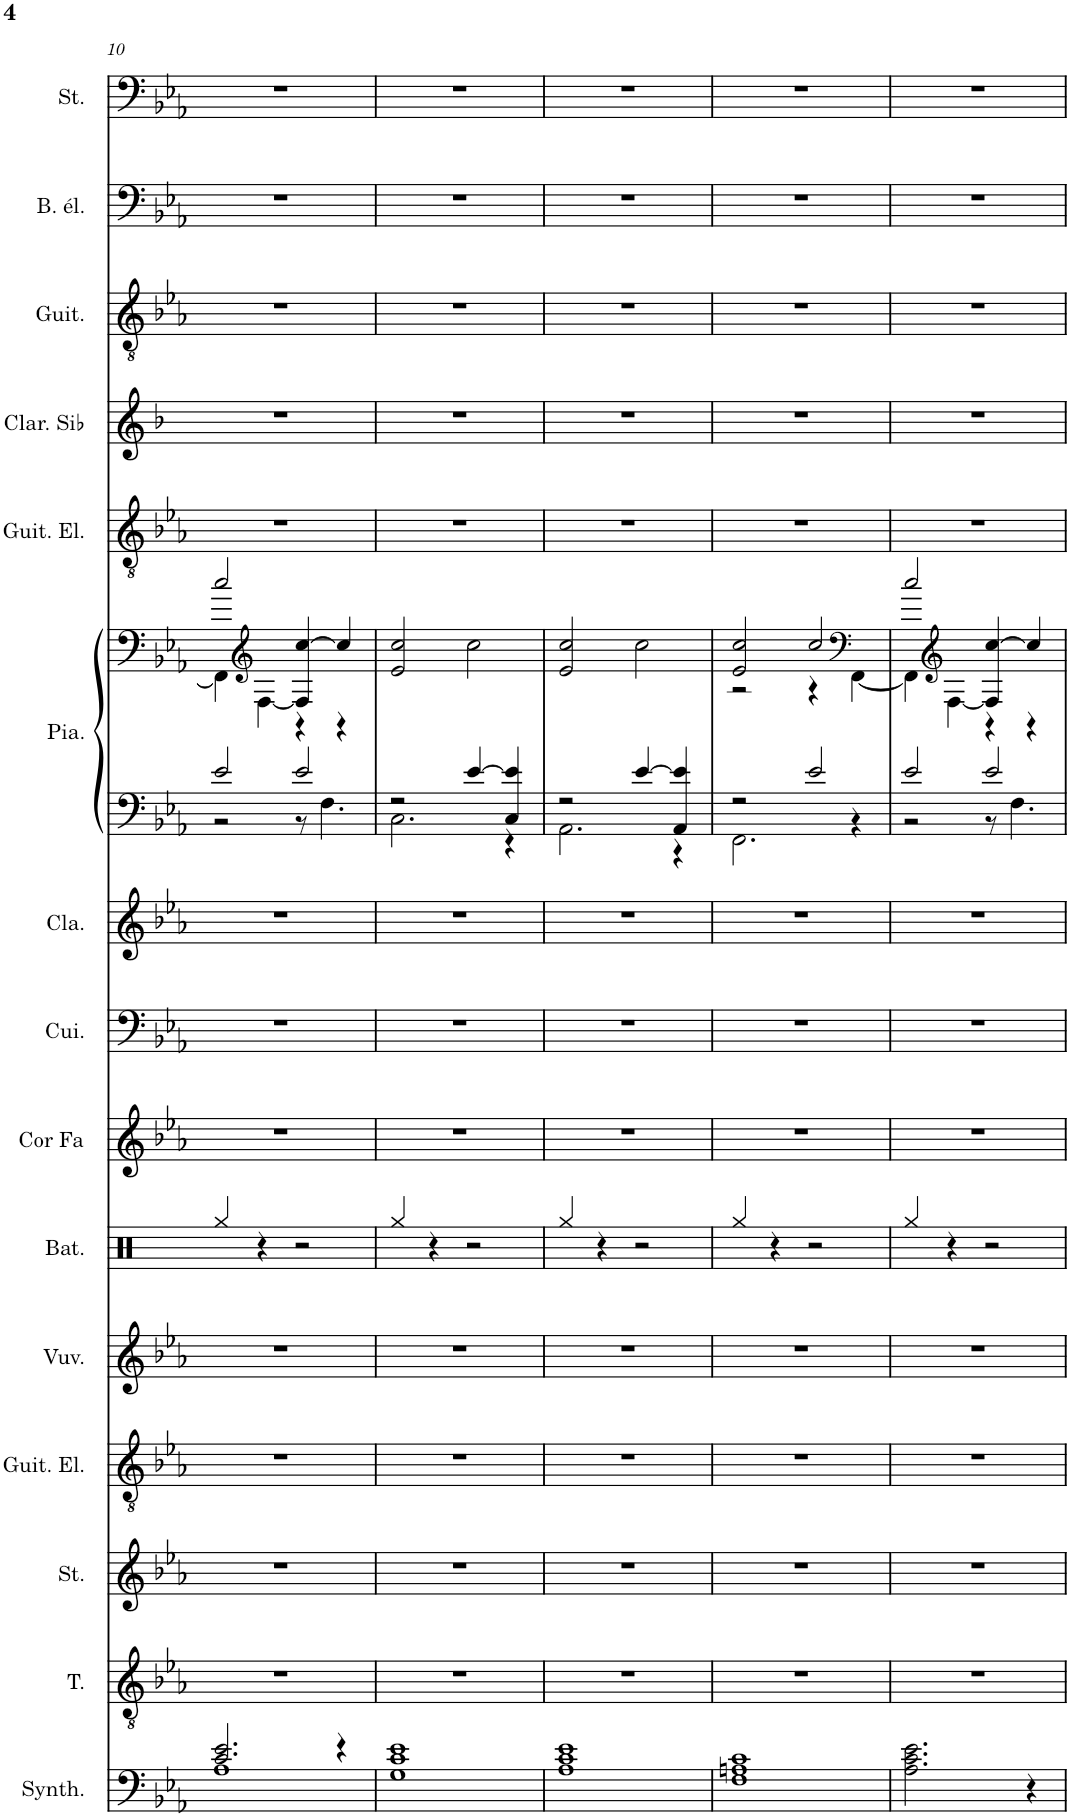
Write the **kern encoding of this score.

**kern	**kern	**kern	**kern	**kern	**kern	**kern	**kern	**kern	**kern	**kern	**kern	**kern	**kern	**kern	**kern
*part15	*part14	*part13	*part12	*part11	*part10	*part9	*part8	*part7	*part6	*part6	*part5	*part4	*part3	*part2	*part1
*staff16	*staff15	*staff14	*staff13	*staff12	*staff11	*staff10	*staff9	*staff8	*staff7	*staff6	*staff5	*staff4	*staff3	*staff2	*staff1
*I"Synthétiseur d'instruments à cordes	*I"Ténor	*I"Cordes	*I"Guitare électrique	*I"Vuvuzela	*I"Batterie	*I"Cor en Fa	*I"Cuivres	*I"Clavecin	*I"Piano	*	*I"Guitare électrique	*I"Clarinette en Sib	*I"Guitare acoustique	*I"Basse électrique à 5 cordes	*I"Cordes, Adele - Skyfall
*I'Synth.	*I'T.	*	*I'Guit. El.	*I'Vuv.	*I'Bat.	*I'Cor Fa	*I'Cui.	*I'Cla.	*I'Pia.	*	*I'Guit. El.	*I'Clar. Sib	*I'Guit.	*I'B. él.	*
!!LO:PB:g=z
*clefF4	*clefGv2	*clefG2	*clefGv2	*clefG2	*clefX	*clefG2	*clefF4	*clefG2	*clefF4	*clefF4	*clefGv2	*clefG2	*clefGv2	*clefF4	*clefF4
*	*	*	*	*Trd1c2	*	*Trd4c7	*	*	*	*	*	*Trd1c2	*	*Trd7c12	*
*k[b-e-a-]	*k[b-e-a-]	*k[b-e-a-]	*k[b-e-a-]	*k[b-e-a-]	*k[]	*k[b-e-a-]	*k[b-e-a-]	*k[b-e-a-]	*k[b-e-a-]	*k[b-e-a-]	*k[b-e-a-]	*k[b-]	*k[b-e-a-]	*k[b-e-a-]	*k[b-e-a-]
*M4/4	*M4/4	*M4/4	*M4/4	*M4/4	*M4/4	*M4/4	*M4/4	*M4/4	*M4/4	*M4/4	*M4/4	*M4/4	*M4/4	*M4/4	*M4/4
=10	=10	=10	=10	=10	=10	=10	=10	=10	=10	=10	=10	=10	=10	=10	=10
*^	*	*	*	*	*	*	*	*	*^	*^	*	*	*	*	*
2.c/ 2.e-/	1A-	1r	1r	1r	1r	4Rgg/	1r	1r	1r	2e-/	2r	2cc/	4FF\]	1r	1r	1r	1r	1r
*	*	*	*	*	*	*	*	*	*	*	*	*clefG2	*	*	*	*	*	*
.	.	.	.	.	.	4r	.	.	.	.	.	.	[4F\	.	.	.	.	.
.	.	.	.	.	.	2r	.	.	.	2e-/	8r	4F/] [4cc/	4r	.	.	.	.	.
.	.	.	.	.	.	.	.	.	.	.	4.F\	.	.	.	.	.	.	.
4r	.	.	.	.	.	.	.	.	.	.	.	4cc/]	4r	.	.	.	.	.
*v	*v	*	*	*	*	*	*	*	*	*	*	*v	*v	*	*	*	*	*
=11	=11	=11	=11	=11	=11	=11	=11	=11	=11	=11	=11	=11	=11	=11	=11	=11
1G 1c 1e-	1r	1r	1r	1r	4Rgg/	1r	1r	1r	2r	2.C\	2e-/ 2cc/	1r	1r	1r	1r	1r
.	.	.	.	.	4r	.	.	.	.	.	.	.	.	.	.	.
.	.	.	.	.	2r	.	.	.	[4e-/	.	2cc\	.	.	.	.	.
.	.	.	.	.	.	.	.	.	4C/ 4e-/]	4r	.	.	.	.	.	.
=12	=12	=12	=12	=12	=12	=12	=12	=12	=12	=12	=12	=12	=12	=12	=12	=12
1A- 1c 1e-	1r	1r	1r	1r	4Rgg/	1r	1r	1r	2r	2.AA-\	2e-/ 2cc/	1r	1r	1r	1r	1r
.	.	.	.	.	4r	.	.	.	.	.	.	.	.	.	.	.
.	.	.	.	.	2r	.	.	.	[4e-/	.	2cc\	.	.	.	.	.
.	.	.	.	.	.	.	.	.	4AA-/ 4e-/]	4r	.	.	.	.	.	.
=13	=13	=13	=13	=13	=13	=13	=13	=13	=13	=13	=13	=13	=13	=13	=13	=13
*	*	*	*	*	*	*	*	*	*	*	*^	*	*	*	*	*
1F 1An 1c	1r	1r	1r	1r	4Rgg/	1r	1r	1r	2r	2.FF\	2e-/ 2cc/	2r	1r	1r	1r	1r	1r
.	.	.	.	.	4r	.	.	.	.	.	.	.	.	.	.	.	.
.	.	.	.	.	2r	.	.	.	2e-/	.	2cc/	4r	.	.	.	.	.
*	*	*	*	*	*	*	*	*	*	*	*clefF4	*	*	*	*	*	*
.	.	.	.	.	.	.	.	.	.	4r	.	[4FF\	.	.	.	.	.
=14	=14	=14	=14	=14	=14	=14	=14	=14	=14	=14	=14	=14	=14	=14	=14	=14	=14
2.A-\ 2.c\ 2.e-\	1r	1r	1r	1r	4Rgg/	1r	1r	1r	2e-/	2r	2cc/	4FF\]	1r	1r	1r	1r	1r
*	*	*	*	*	*	*	*	*	*	*	*clefG2	*	*	*	*	*	*
.	.	.	.	.	4r	.	.	.	.	.	.	[4F\	.	.	.	.	.
.	.	.	.	.	2r	.	.	.	2e-/	8r	4F/] [4cc/	4r	.	.	.	.	.
.	.	.	.	.	.	.	.	.	.	4.F\	.	.	.	.	.	.	.
4r	.	.	.	.	.	.	.	.	.	.	4cc/]	4r	.	.	.	.	.
*	*	*	*	*	*	*	*	*	*v	*v	*	*	*	*	*	*	*
*	*	*	*	*	*	*	*	*	*	*v	*v	*	*	*	*	*
=	=	=	=	=	=	=	=	=	=	=	=	=	=	=	=
*-	*-	*-	*-	*-	*-	*-	*-	*-	*-	*-	*-	*-	*-	*-	*-
